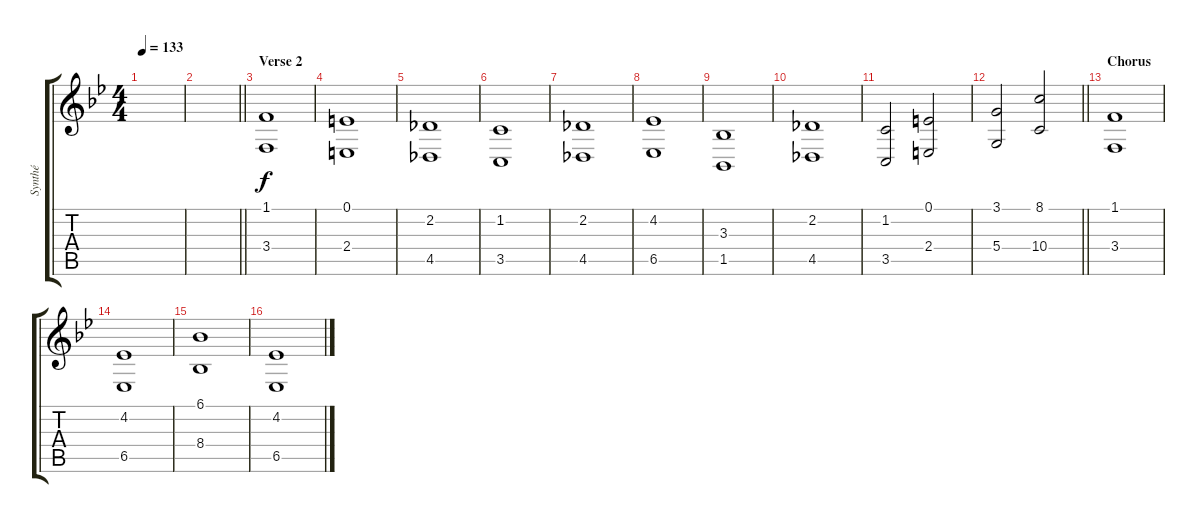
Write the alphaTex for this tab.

\track ("Synthé" "Synthé") {instrument lead7fifths}
\staff {score tabs}
\tuning (E4 B3 G3 D3 A2 E2) {hide}
\ts (4 4)
\tempo 133
\clef g2
\ks bb
|
\barLineRight lightlight
|
\section ("" "Verse 2")
(1.1 3.4).1 |
(0.1 2.4).1 |
(2.2 4.5).1 |
(1.2 3.5).1 |
(2.2 4.5).1 |
(4.2 6.5).1 |
(3.3 1.5).1 |
(2.2 4.5).1 |
(1.2 3.5).2 (0.1 2.4).2 |
\barLineRight lightlight
(3.1 5.4).2 (8.1 10.4).2 |
\section ("" "Chorus")
(1.1 3.4).1 |
(4.2 6.5).1 |
(6.1 8.4).1 |
(4.2 6.5).1
